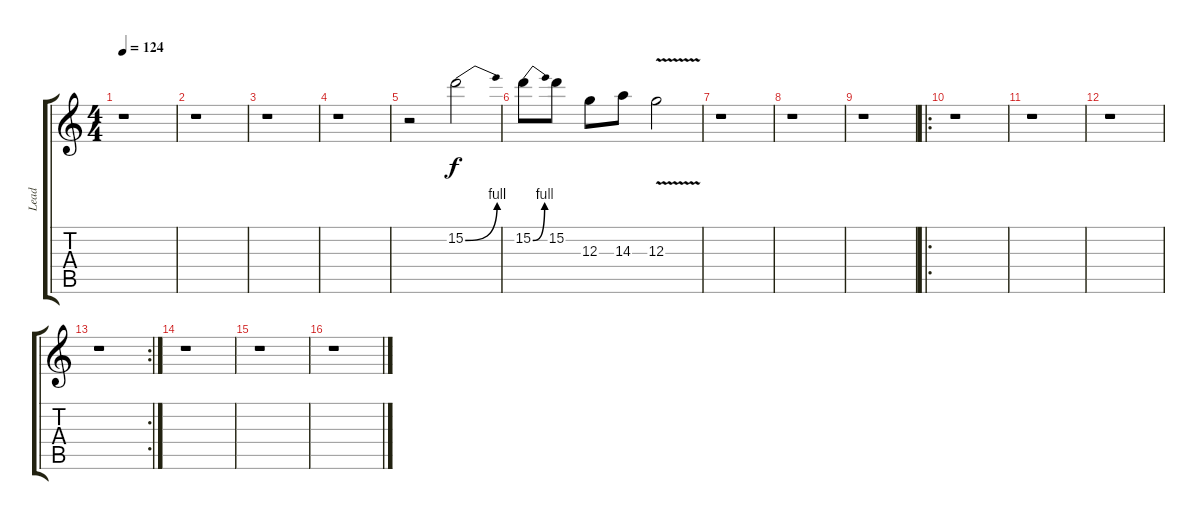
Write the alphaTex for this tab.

\track ("Lead" "Lead") {instrument overdrivenguitar}
\staff {score tabs}
\tuning (E4 B3 G3 D3 A2 E2) {hide}
\ts (4 4)
\tempo 124
\clef g2
\ks c
r.1{dy f} |
r.1 |
r.1 |
r.1 |
r.2 15.2{be (bend 0 0 60 4)}.2 |
15.2{be (bend 0 0 60 4)}.8 15.2.8 12.3.8 14.3.8 12.3{v}.2 |
r.1 |
r.1 |
r.1 |
\ro
r.1 |
r.1 |
r.1 |
\rc 2
r.1 |
r.1 |
r.1 |
r.1
